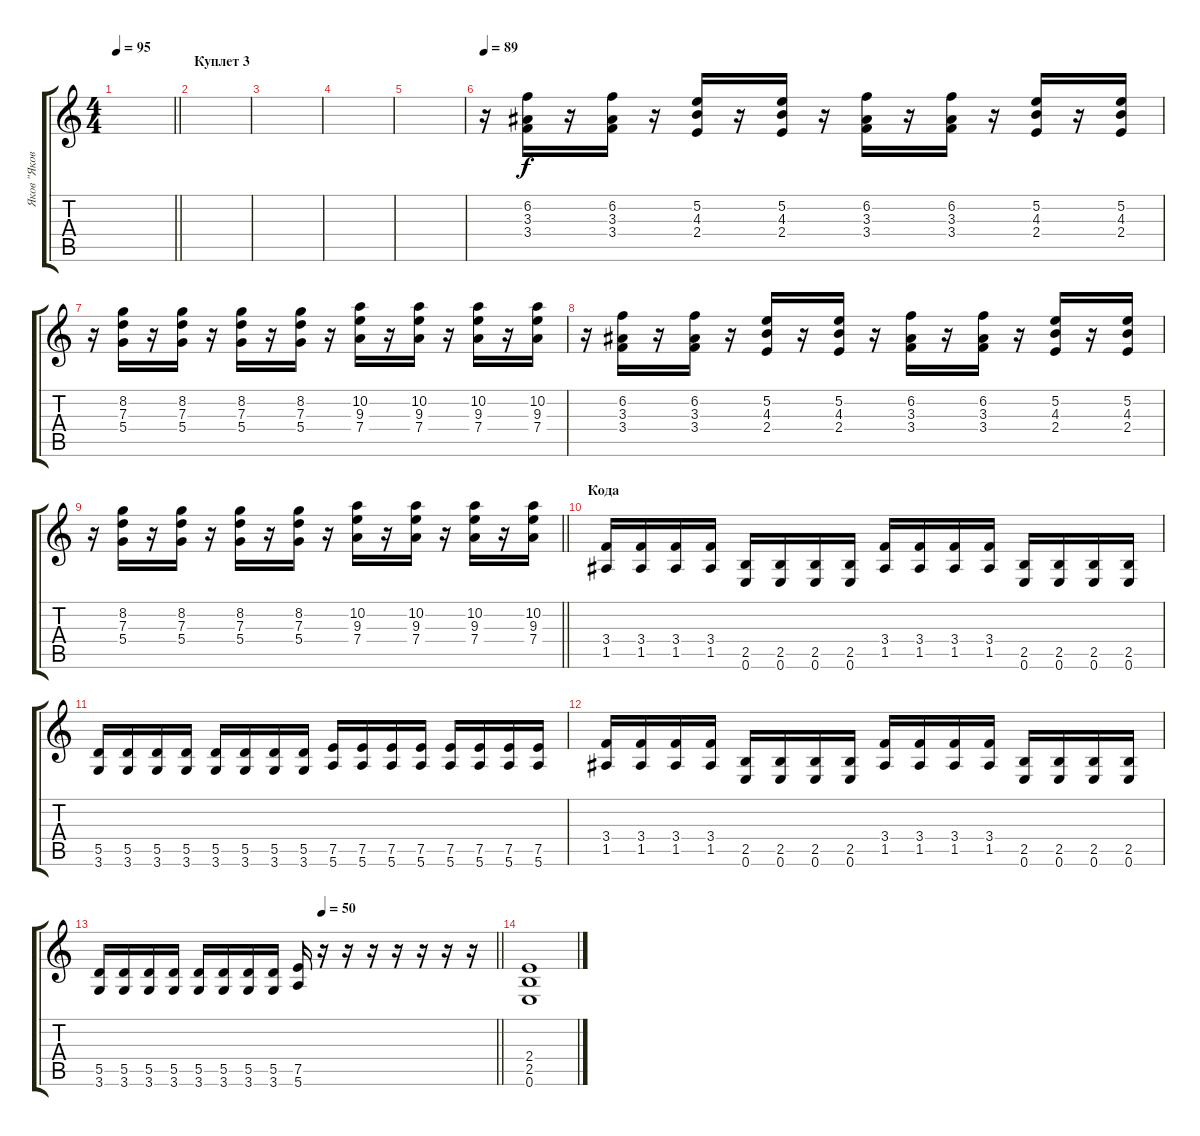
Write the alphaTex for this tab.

\track ("Яков \"Яков\" Цвиркунов" "Яков \"Яков") {instrument overdrivenguitar}
\staff {score tabs}
\tuning (E4 B3 G3 D3 A2 E2) {hide}
\ts (4 4)
\tempo 95
\clef g2
\barLineRight lightlight
\ks c
|
\section ("" "Куплет 3")
|
|
|
|
\tempo 89
r.16 (6.2 3.3 3.4).16 r.16 (6.2 3.3 3.4).16 r.16 (5.2 4.3 2.4).16 r.16 (5.2 4.3 2.4).16 r.16 (6.2 3.3 3.4).16 r.16 (6.2 3.3 3.4).16 r.16 (5.2 4.3 2.4).16 r.16 (5.2 4.3 2.4).16 |
r.16 (8.2 7.3 5.4).16 r.16 (8.2 7.3 5.4).16 r.16 (8.2 7.3 5.4).16 r.16 (8.2 7.3 5.4).16 r.16 (10.2 9.3 7.4).16 r.16 (10.2 9.3 7.4).16 r.16 (10.2 9.3 7.4).16 r.16 (10.2 9.3 7.4).16 |
r.16 (6.2 3.3 3.4).16 r.16 (6.2 3.3 3.4).16 r.16 (5.2 4.3 2.4).16 r.16 (5.2 4.3 2.4).16 r.16 (6.2 3.3 3.4).16 r.16 (6.2 3.3 3.4).16 r.16 (5.2 4.3 2.4).16 r.16 (5.2 4.3 2.4).16 |
\barLineRight lightlight
r.16 (8.2 7.3 5.4).16 r.16 (8.2 7.3 5.4).16 r.16 (8.2 7.3 5.4).16 r.16 (8.2 7.3 5.4).16 r.16 (10.2 9.3 7.4).16 r.16 (10.2 9.3 7.4).16 r.16 (10.2 9.3 7.4).16 r.16 (10.2 9.3 7.4).16 |
\section ("" "Кода")
(3.4 1.5).16{volume 11} (3.4 1.5).16 (3.4 1.5).16 (3.4 1.5).16 (2.5 0.6).16 (2.5 0.6).16 (2.5 0.6).16 (2.5 0.6).16 (3.4 1.5).16 (3.4 1.5).16 (3.4 1.5).16 (3.4 1.5).16 (2.5 0.6).16 (2.5 0.6).16 (2.5 0.6).16 (2.5 0.6).16 |
(5.5 3.6).16 (5.5 3.6).16 (5.5 3.6).16 (5.5 3.6).16 (5.5 3.6).16 (5.5 3.6).16 (5.5 3.6).16 (5.5 3.6).16 (7.5 5.6).16 (7.5 5.6).16 (7.5 5.6).16 (7.5 5.6).16 (7.5 5.6).16 (7.5 5.6).16 (7.5 5.6).16 (7.5 5.6).16 |
(3.4 1.5).16{volume 10} (3.4 1.5).16 (3.4 1.5).16 (3.4 1.5).16 (2.5 0.6).16 (2.5 0.6).16 (2.5 0.6).16 (2.5 0.6).16 (3.4 1.5).16 (3.4 1.5).16 (3.4 1.5).16 (3.4 1.5).16 (2.5 0.6).16 (2.5 0.6).16 (2.5 0.6).16 (2.5 0.6).16 |
\tempo (50 0.5625)
\barLineRight lightlight
(5.5 3.6).16 (5.5 3.6).16 (5.5 3.6).16 (5.5 3.6).16 (5.5 3.6).16 (5.5 3.6).16 (5.5 3.6).16 (5.5 3.6).16 (7.5 5.6).16 r.16 r.16 r.16 r.16 r.16 r.16 r.16 |
(2.4 2.5 0.6).1
